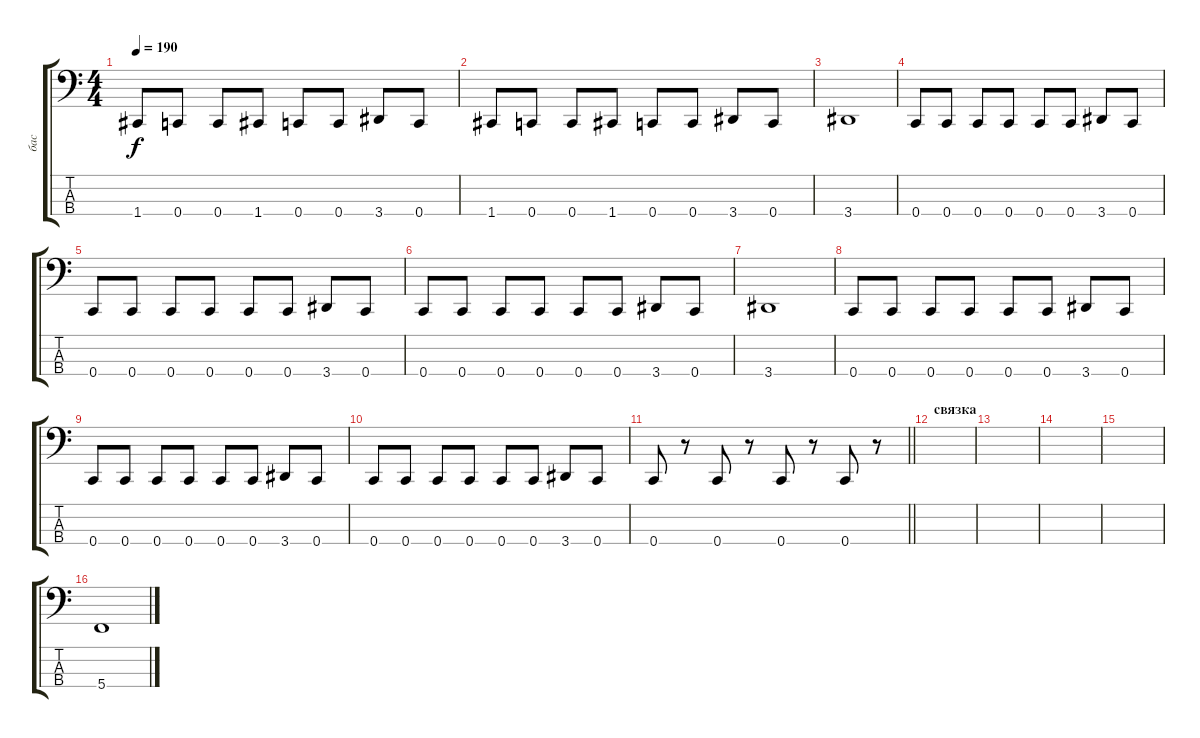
\track ("бас" "бас") {instrument electricbassfinger}
\staff {score tabs}
\tuning (F2 C2 G1 C1) {hide}
\ts (4 4)
\tempo 190
\clef f4
\ks c
1.4.8{dy f} 0.4.8 0.4.8 1.4.8 0.4.8 0.4.8 3.4.8 0.4.8 |
1.4.8 0.4.8 0.4.8 1.4.8 0.4.8 0.4.8 3.4.8 0.4.8 |
3.4.1 |
0.4.8 0.4.8 0.4.8 0.4.8 0.4.8 0.4.8 3.4.8 0.4.8 |
0.4.8 0.4.8 0.4.8 0.4.8 0.4.8 0.4.8 3.4.8 0.4.8 |
0.4.8 0.4.8 0.4.8 0.4.8 0.4.8 0.4.8 3.4.8 0.4.8 |
3.4.1 |
0.4.8 0.4.8 0.4.8 0.4.8 0.4.8 0.4.8 3.4.8 0.4.8 |
0.4.8 0.4.8 0.4.8 0.4.8 0.4.8 0.4.8 3.4.8 0.4.8 |
0.4.8 0.4.8 0.4.8 0.4.8 0.4.8 0.4.8 3.4.8 0.4.8 |
\barLineRight lightlight
0.4.8 r.8 0.4.8 r.8 0.4.8 r.8 0.4.8 r.8 |
\section ("" "связка")
|
|
|
|
5.4.1
